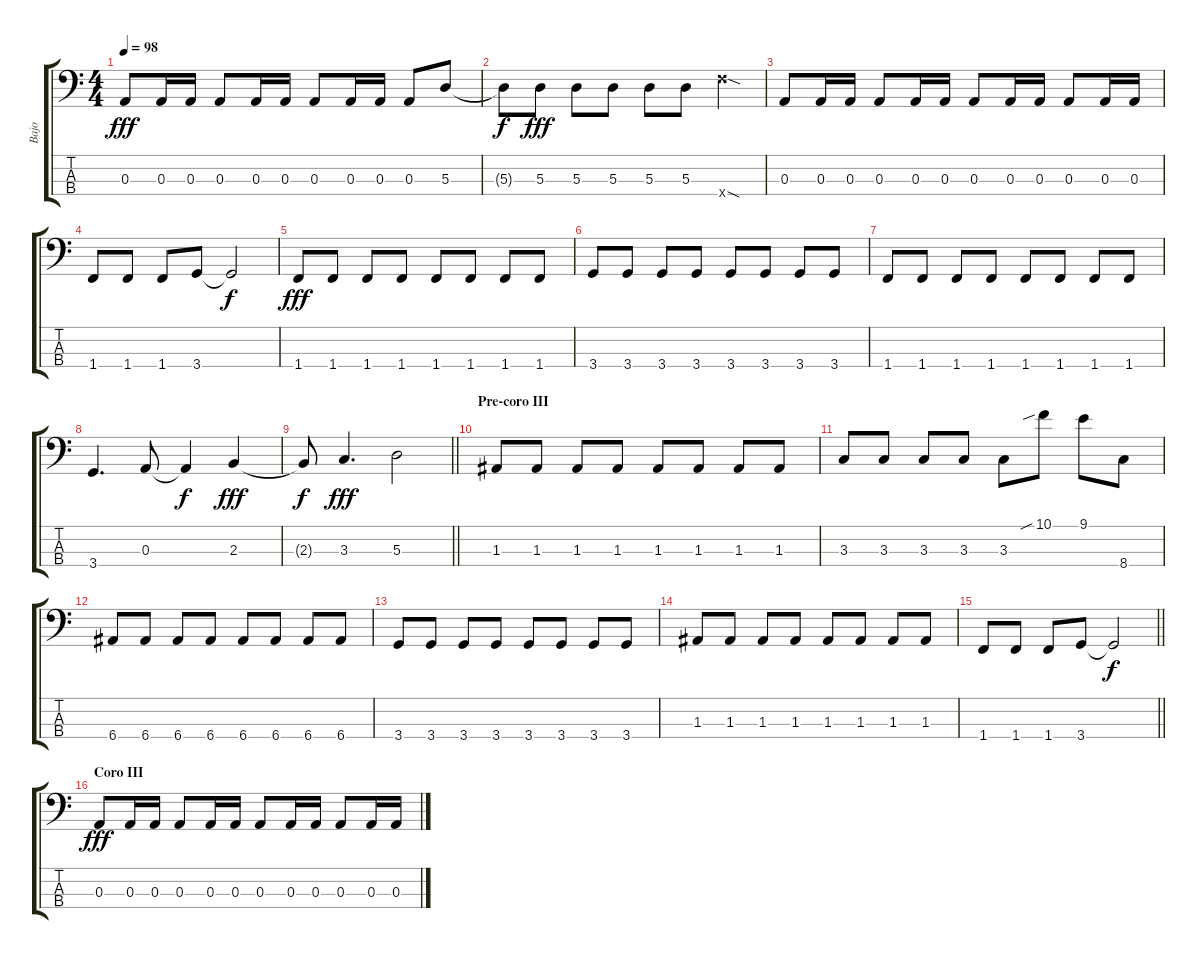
\track ("Bajo" "Bajo") {instrument electricbassfinger}
\staff {score tabs}
\tuning (G2 D2 A1 E1) {hide}
\ts (4 4)
\tempo 98
\clef f4
\ks aminor
0.3.8{dy fff} 0.3.16 0.3.16 0.3.8 0.3.16 0.3.16 0.3.8 0.3.16 0.3.16 0.3.8 5.3.8 |
5.3{t}.8{dy f} 5.3.8{dy fff} 5.3.8 5.3.8 5.3.8 5.3.8 13.4{sod x}.4 |
0.3.8 0.3.16 0.3.16 0.3.8 0.3.16 0.3.16 0.3.8 0.3.16 0.3.16 0.3.8 0.3.16 0.3.16 |
1.4.8 1.4.8 1.4.8 3.4.8 3.4{t}.2{dy f} |
1.4.8{dy fff} 1.4.8 1.4.8 1.4.8 1.4.8 1.4.8 1.4.8 1.4.8 |
3.4.8 3.4.8 3.4.8 3.4.8 3.4.8 3.4.8 3.4.8 3.4.8 |
1.4.8 1.4.8 1.4.8 1.4.8 1.4.8 1.4.8 1.4.8 1.4.8 |
3.4.4{d} 0.3.8 0.3{t}.4{dy f} 2.3.4{dy fff} |
\barLineRight lightlight
2.3{t}.8{dy f} 3.3.4{d dy fff} 5.3.2 |
\section ("" "Pre-coro III")
1.3.8 1.3.8 1.3.8 1.3.8 1.3.8 1.3.8 1.3.8 1.3.8 |
3.3.8 3.3.8 3.3.8 3.3.8 3.3.8 10.1{sib}.8 9.1.8 8.4.8 |
6.4.8 6.4.8 6.4.8 6.4.8 6.4.8 6.4.8 6.4.8 6.4.8 |
3.4.8 3.4.8 3.4.8 3.4.8 3.4.8 3.4.8 3.4.8 3.4.8 |
1.3.8 1.3.8 1.3.8 1.3.8 1.3.8 1.3.8 1.3.8 1.3.8 |
\barLineRight lightlight
1.4.8 1.4.8 1.4.8 3.4.8 3.4{t}.2{dy f} |
\section ("" "Coro III")
0.3.8{dy fff} 0.3.16 0.3.16 0.3.8 0.3.16 0.3.16 0.3.8 0.3.16 0.3.16 0.3.8 0.3.16 0.3.16
